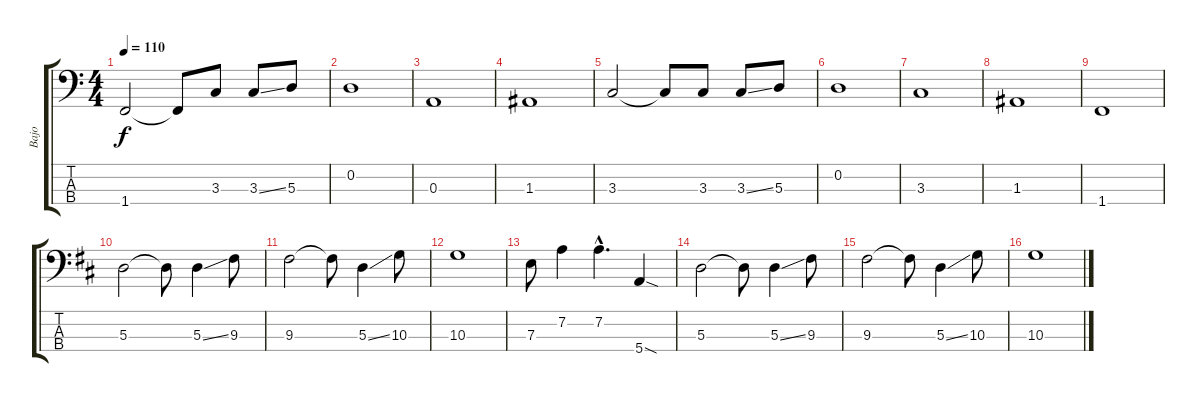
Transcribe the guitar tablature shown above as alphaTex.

\track ("Bajo" "Bajo") {instrument electricbassfinger}
\staff {score tabs}
\tuning (G2 D2 A1 E1) {hide}
\ts (4 4)
\tempo 110
\clef f4
\ks c
1.4.2{dy f} 1.4{t}.8 3.3.8 3.3{ss}.8 5.3.8 |
0.2.1 |
0.3.1 |
1.3.1 |
3.3.2 3.3{t}.8 3.3.8 3.3{ss}.8 5.3.8 |
0.2.1 |
3.3.1 |
1.3.1 |
1.4.1 |
\ks d
5.3.2 5.3{t}.8 5.3{ss}.4 9.3.8 |
9.3.2 9.3{t}.8 5.3{ss}.4 10.3.8 |
10.3.1 |
7.3.8 7.2.4 7.2{hac}.4{d} 5.4{sod}.4 |
5.3.2 5.3{t}.8 5.3{ss}.4 9.3.8 |
9.3.2 9.3{t}.8 5.3{ss}.4 10.3.8 |
10.3.1
